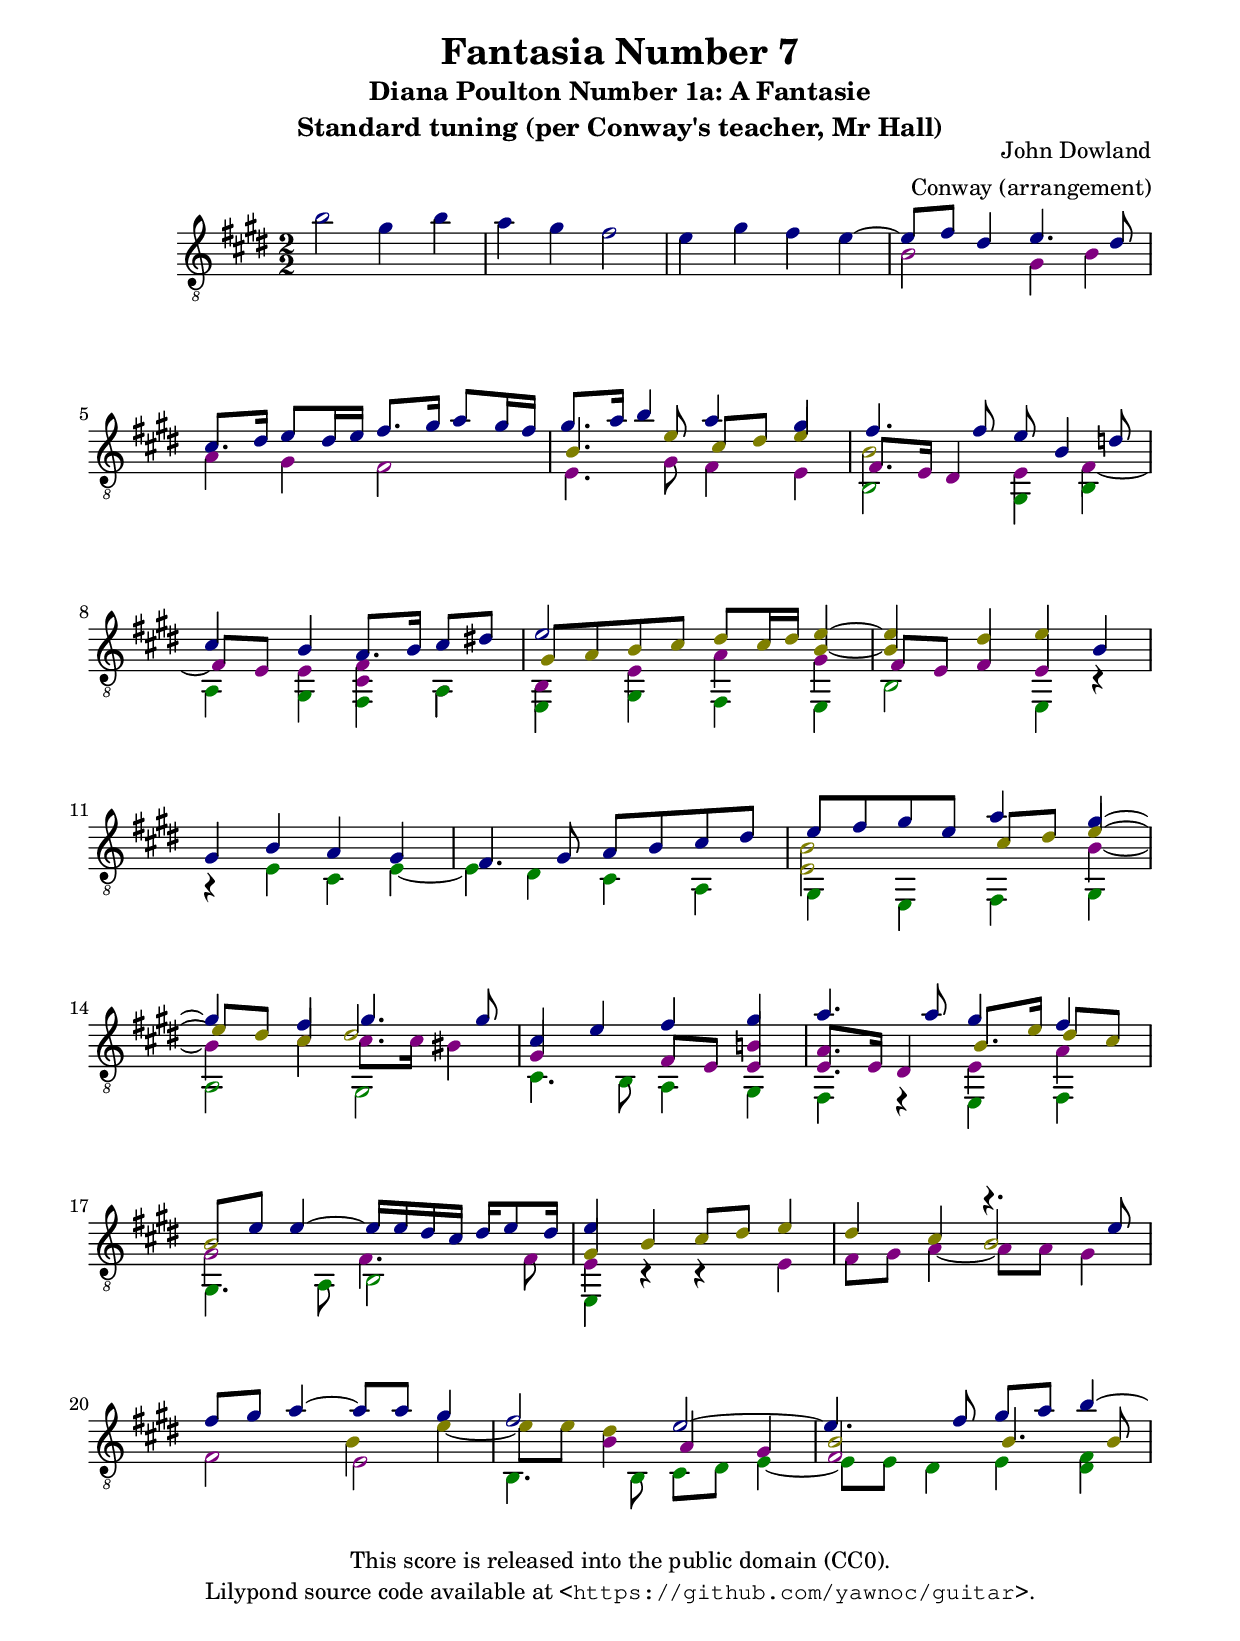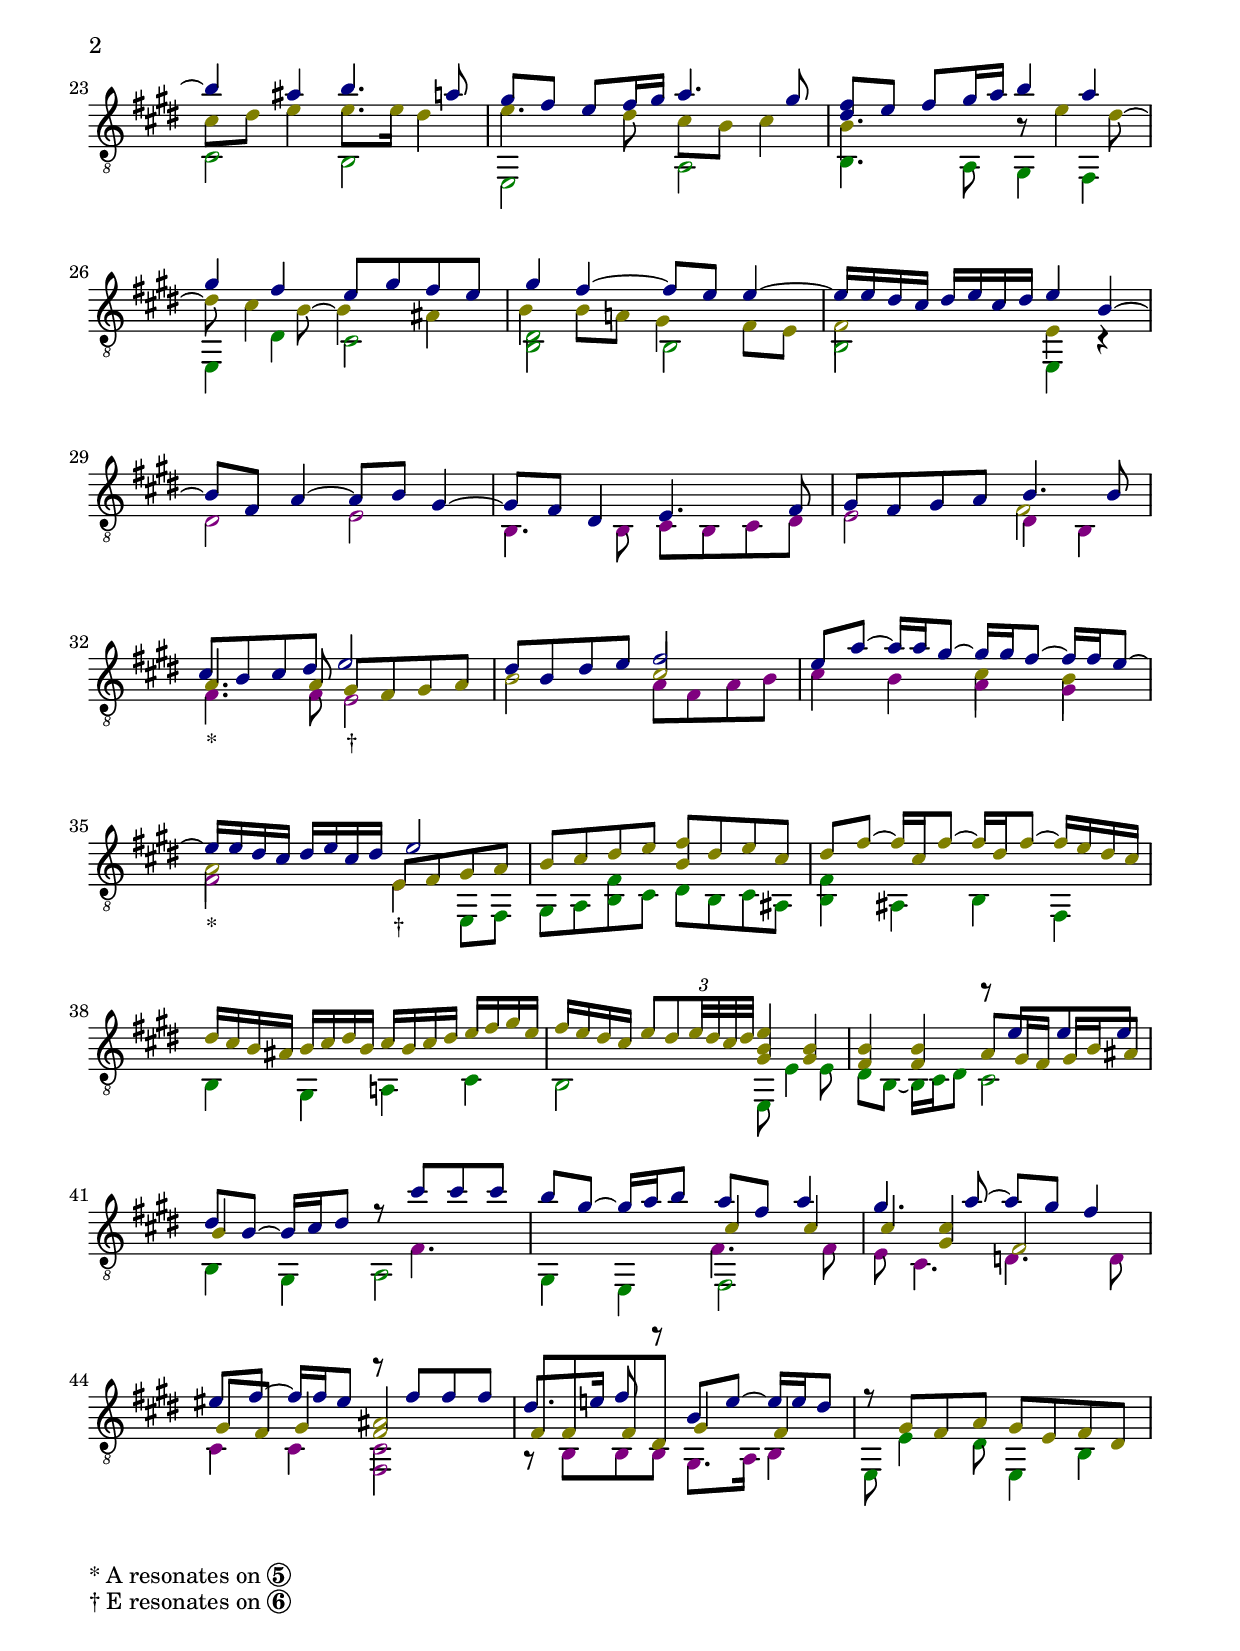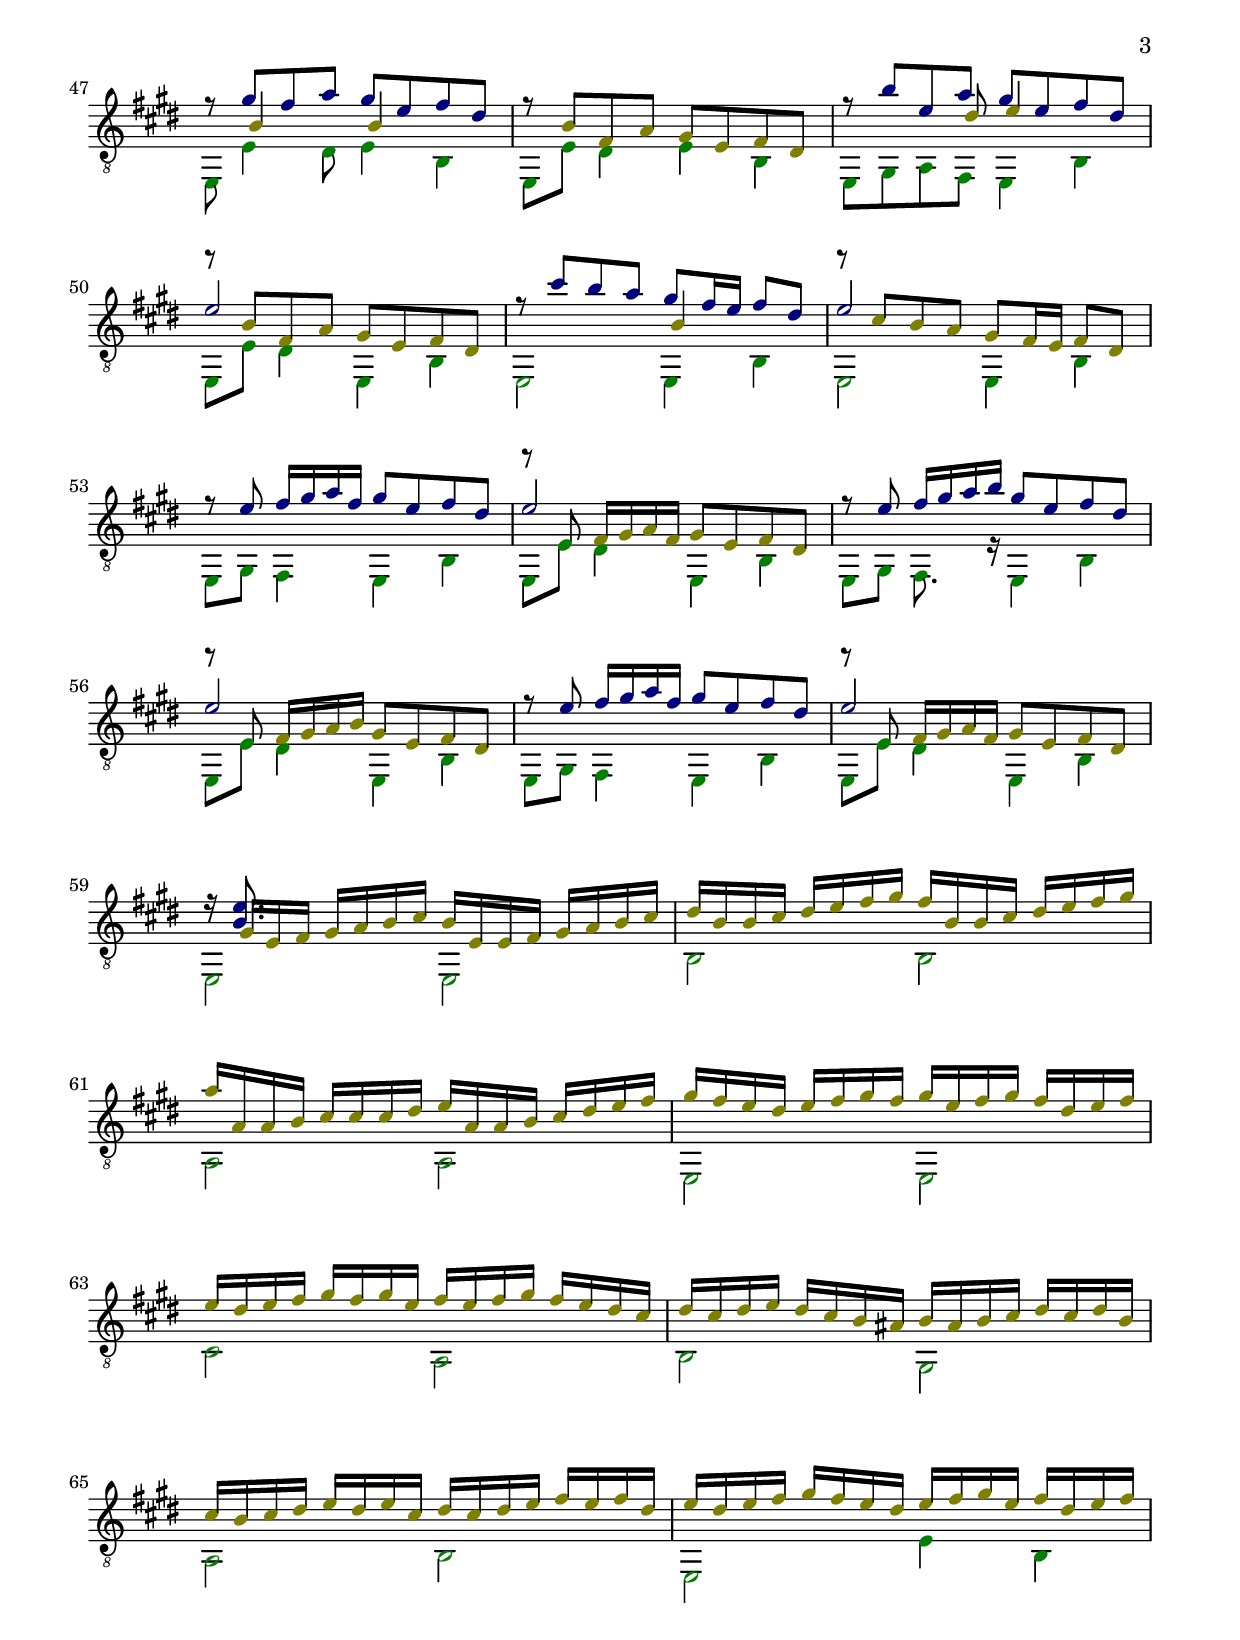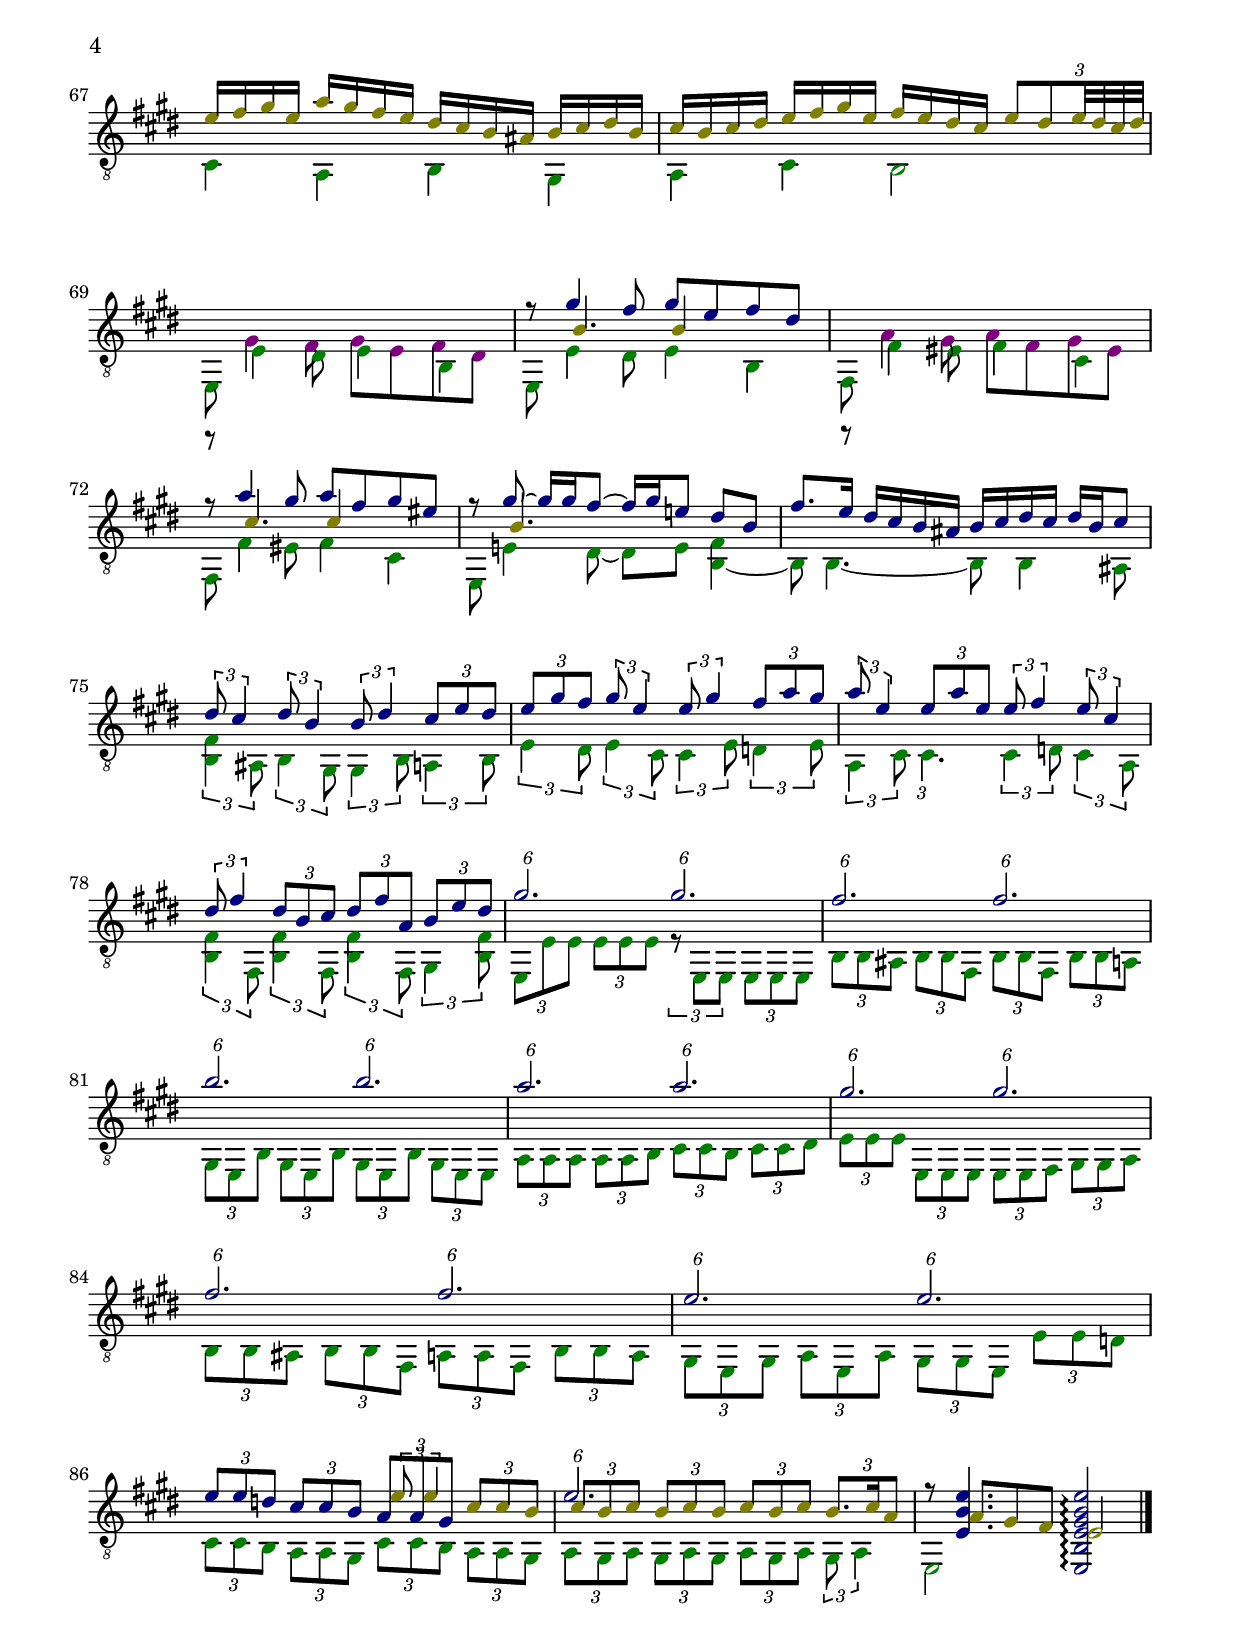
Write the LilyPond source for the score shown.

\version "2.18.2"


%%%%%%%%%%%%%%%%%%%%%%%%%%%%%%%%%%%%%%%%%%%%%%%%%%%%%%%%%%%%%%%%
% General
%%%%%%%%%%%%%%%%%%%%%%%%%%%%%%%%%%%%%%%%%%%%%%%%%%%%%%%%%%%%%%%%

\paper {
  top-margin = 1.5\cm
  left-margin = 1.5\cm
  right-margin = 1.5\cm
  bottom-margin = 1.5\cm
  ragged-last-bottom = ##f
  footnote-separator-markup = \markup { \vspace #1.5 }
}

globalSettings = {
  \accidentalStyle modern
  \compressFullBarRests
  \mergeDifferentlyHeadedOn
  \mergeDifferentlyDottedOn
  \numericTimeSignature
  \pointAndClickOff
  \override TextScript.extra-offset = #'(0 . 0.7)
  \override Score.FootnoteItem.annotation-line = ##f
}

origin-url = "https://github.com/yawnoc/guitar"

\header {
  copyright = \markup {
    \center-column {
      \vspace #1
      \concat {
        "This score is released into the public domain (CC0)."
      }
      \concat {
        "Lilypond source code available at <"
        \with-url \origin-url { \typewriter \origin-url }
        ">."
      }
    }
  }
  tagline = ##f
}

triplet = #(define-music-function
  (parser location music) (ly:music?)
  #{
    \tuplet 3/2 { $music }
  #}
)

tripletDuple = #(define-music-function
  (parser location music) (ly:music?)
  #{
    \tuplet 6/4 { $music }
  #}
)

overrideBeamedStemLengths = #(define-scheme-function
  (parser location lengths) (list?)
  #{
    \override Stem.details.beamed-lengths = $lengths
  #}
)
revertBeamedStemLengths = { \revert Stem.details.beamed-lengths }

overrideBeamVerticalPositions = #(define-scheme-function
  (parser location positions) (pair?)
  #{
    \override Beam.positions = $positions
  #}
)

%%%%%%%%%%%%%%%%%%%%%%%%%%%%%%%%%%%%%%%%%%%%%%%%%%%%%%%%%%%%%%%%
% Semantic bar lines
%%%%%%%%%%%%%%%%%%%%%%%%%%%%%%%%%%%%%%%%%%%%%%%%%%%%%%%%%%%%%%%%

barLineGoto = { \bar "||" }
barLineKeyChange = { \bar "||" }
barLineEnd = { \bar "|." }

%%%%%%%%%%%%%%%%%%%%%%%%%%%%%%%%%%%%%%%%%%%%%%%%%%%%%%%%%%%%%%%%
% Guitar notation
%%%%%%%%%%%%%%%%%%%%%%%%%%%%%%%%%%%%%%%%%%%%%%%%%%%%%%%%%%%%%%%%

stringNumbersAbove = { \set stringNumberOrientations = #'(up) }
stringNumbersBelow = { \set stringNumberOrientations = #'(down) }

fingeringAbove = { \set fingeringOrientations = #'(up) }
fingeringBelow = { \set fingeringOrientations = #'(down) }
fingeringAleft = { \set fingeringOrientations = #'(left) }
fingeringAright = { \set fingeringOrientations = #'(right) }

startGraceMusic = {
  <>(
  \override Fingering.font-size = -6
}
stopGraceMusic = {
  \revert Fingering.font-size
  <>)
}

overrideHorizontalShift = #(define-scheme-function
  (parser location distance) (number?)
  #{
    \override NoteColumn.force-hshift = $distance
  #}
)
revertHorizontalShift = { \revert NoteColumn.force-hshift }

barreSpan = #(define-music-function
  (parser location label offsetPair music)
  (string? (pair? (cons 0 0)) ly:music?)
  (let
    (
      (elements (extract-named-music music '(NoteEvent EventChord)))
    )
    (if
      (pair? elements)
      (let
        (
          (first-element (first elements))
          (last-element (last elements))
        )
        (set!
          (ly:music-property first-element 'articulations)
          (cons
            (make-music 'TextSpanEvent 'span-direction -1)
            (ly:music-property first-element 'articulations)
          )
        )
        (set!
          (ly:music-property last-element 'articulations)
          (cons
            (make-music 'TextSpanEvent 'span-direction 1)
            (ly:music-property last-element 'articulations)
          )
        )
      )
    )
  )
  #{
    \once \override TextSpanner.font-shape = #'upright
    \once \override TextSpanner.style = #'line
    \once \override TextSpanner.extra-offset = #offsetPair
    \once \override TextSpanner.bound-details = #`(
      (left
        (text . ,#{ \markup { \raise #-0.7 { #label \hspace #0.7 }} #})
        (Y . 0)
        (padding . -0.8)
        (attach-dir . -2)
      )
      (right
        (text . ,#{ \markup { \draw-line #'(0 . -1.3) } #}) ;; draw hook
        (Y . 0)
        (padding . -0.5)
        (attach-dir . 2)
      )
    )
    \once \override TextSpanner #'after-line-breaking = #(lambda (grob)
      (let*
        (
          (originalGrob (ly:grob-original grob))
          (splitGrobs (ly:spanner-broken-into originalGrob))
        )
        (if
          (and
            (>= (length splitGrobs) 2)
            (not (eq? (car (last-pair splitGrobs)) grob))
          )
          (begin
            (ly:grob-set-nested-property! grob
              '(bound-details right text)
              #{ \markup { \draw-line #'(0 . 0) } #} ;; suppress draw hook
            )
            (ly:grob-set-property! grob
              'extra-offset
              (cons
                (car offsetPair)
                (+ (cdr offsetPair) 0.7) ;; correction for suppressed hook
              )
            )
            (ly:grob-set-nested-property! grob
              '(bound-details right padding)
              #'-3 ;; increase spanner length
            )
          )
        )
      )
    )
    $music
  #}
)

barre = #(define-scheme-function
  (parser location label) (string?)
  #{
    \markup {
      \center-align {
        \hspace #0.7
        $label
      }
    }
  #}
)

nudgeNextBarre = #(define-scheme-function
  (parser location distance) (number?)
  #{
    \once \override TextScript.X-offset = $distance
  #}
)

position = #(define-scheme-function
  (parser location label) (string?)
  #{
    \markup {
      \center-align {
        \hspace #0.5
        $label
      }
    }
  #}
)

#(define-markup-command
  (markupString layout properties stringNumber) (markup?)
  (interpret-markup layout properties
    #{
      \markup \circle { \bold #stringNumber }
    #}
  )
)

#(define-markup-command
  (resonatesOn layout properties note stringNumber) (markup? markup?)
  (interpret-markup layout properties
    #{
      \markup { #note "resonates on" \markupString #stringNumber }
    #}
  )
)

%%%%%%%%%%%%%%%%%%%%%%%%%%%%%%%%%%%%%%%%%%%%%%%%%%%%%%%%%%%%%%%%
% Goto statements
%%%%%%%%%%%%%%%%%%%%%%%%%%%%%%%%%%%%%%%%%%%%%%%%%%%%%%%%%%%%%%%%

overrideGotoVisibility = {
  \once \override Score.RehearsalMark #'break-visibility = #'#(#t #t #f)
}

makeGotoMark = #(define-scheme-function
  (parser location label) (string?)
  #{
    \mark \markup { \small \italic $label }
  #}
)

simultaneousMarkSeparator = {
  \cadenzaOn
    s1073741824 % stupid, but works
  \cadenzaOff
}

coda = {
  \overrideGotoVisibility
  \mark \markup { \musicglyph #"scripts.coda" }
}

fine = {
  \overrideGotoVisibility
  \makeGotoMark Fine
}

dcAlCoda = {
  \overrideGotoVisibility
  \makeGotoMark "D.C. al Coda"
}

dcAlFine = {
  \overrideGotoVisibility
  \makeGotoMark "D.C. al Fine"
}

toCoda = {
  \overrideGotoVisibility
  \makeGotoMark "to Coda"
}



\header {
  title = "Fantasia Number 7"
  subtitle = \markup {
    \center-column {
      "Diana Poulton Number 1a: A Fantasie"
      "Standard tuning (per Conway's teacher, Mr Hall)"
    }
  }
  composer = "John Dowland"
  arranger = "Conway (arrangement)"
}


initialSignatures = {
  \clef "treble_8"
  \key e \major
  \time 2/2
  \set Timing.beamExceptions = #'()
  \set Timing.baseMoment = #(ly:make-moment 1/4)
  \set Timing.beatStructure = #'(1 1 1 1)
  \set Timing.beamExceptions = #'(
    (
      end
        .
      (
        ((1 . 8) . (4 4)) ;; quavers by fours
        ((1 . 12) . (3 3 3 3)) ;; anything shorter by beat
      )
    )
  )
}


highVoiceMusic = {
  
  \override NoteHead.color = #darkblue
  
  % Main theme high
  \barNumberCheck #1
  \relative c'' {
    \stemDown
    b2 gis4 b |
    a gis fis2 |
    e4 gis fis e~ |
    \stemUp
    e8 fis dis4 e4. dis8 |
    cis8. dis16 e8 dis16 e fis8. gis16 a8 gis16 fis |
    gis8. a16 b4 a gis |
    \once \overrideHorizontalShift #0.3 fis4. fis8 e8 b4 d8 |
    cis4 b a8. b16 cis8 dis |
    e2 s2 |
    s2 s4
  }
  
  % Main theme low
  \barNumberCheck #10
  \relative c' {
    b4 |
    gis b a gis |
    fis4. gis8 a b cis dis |
    e fis gis e a4 gis~ |
    gis
      \shiftOn
        \once \overrideHorizontalShift #0
        fis
      \shiftOff
      \once \overrideHorizontalShift #0.45 gis4. gis8 |
    cis,4 e fis gis |
    a4. a8 gis4 fis |
    \once \hide NoteHead b,8 e e4~ e16 e dis cis dis16 e8 dis16 |
    e4
  }
  
  % Tee-tee taa high
  \barNumberCheck #18
  \relative c'' {
    s4 s2 |
    s2 c4.\rest e,8 |
    fis8 gis a4~ a8 a gis4 |
    fis2 e2~ |
    \once \overrideHorizontalShift #-0.25 e4. fis8 gis8 a b4~ |
    b ais b4. a8 |
    gis8 fis e8 fis16 gis a4. gis8 |
    <fis dis>8 e fis8 gis16 a b4 a |
    gis fis e8 gis fis e |
    gis4 fis~ fis8 e e4~ |
    e16 e dis cis dis e cis dis e4
  }
  
  % Tee-tee taa low
  \barNumberCheck #28
  \relative c' {
    b4~ |
    b8 fis a4~ a8 b gis4~ |
    gis8 fis dis4 e4. fis8 |
    gis fis gis a b4. b8 |
    \shiftOn
    \overrideHorizontalShift #-0.45 cis b cis dis e2 |
    \revertHorizontalShift
    dis8 b dis e \once \overrideHorizontalShift #0 fis2 |
    \shiftOff
    e8 a~ a16 a gis8~ gis16 gis fis8~ fis16 fis e8~ |
    e16 e dis cis dis e cis dis \once \shiftOn e2 |
  }
  
  % Ascending scale
  \barNumberCheck #36
  {
    s1 * 3 |
    s2
  }
  
  % Tee-tee-tee
  \barNumberCheck #39
  \relative c' {
    s2 |
    s2 r8 e e e |
    dis b~ b16 cis dis8 r8 cis' cis cis |
    b8 gis~ gis16 a b8 a8 fis a4 |
    gis4. a8~ a gis fis4 |
    eis8 fis~ fis16 fis eis8 r8 fis fis fis |
    dis8. e16 fis8 r b,8 e~ e16 e dis8 |
  }
  
  % Majestic theme
  \barNumberCheck #46
  \relative c'' {
    s1 |
    r8 gis fis a gis e fis dis |
    s1 |
    r8 b' e, a gis e fis dis |
    e2 s2 |
    r8 cis' b a gis8 fis16 e fis8 dis |
    e2 s2 |
    r8 e fis16 gis a fis gis8 e fis dis |
    e2 s2 |
    r8 e fis16 gis a b gis8 e fis dis |
    e2 s2 |
    r8 e fis16 gis a fis gis8 e fis dis |
    e2 s2 |
  }
  
  % Scale runs
  \barNumberCheck #59
  \relative c' {
    r16 <e b>8. s4 s2 |
    s1 * 9 |
  }
  
  % Majestic interlude
  \barNumberCheck #69
  \relative c'' {
    s1 |
    r8 gis4 fis8 gis e fis dis |
    s1 |
    r8 a'4 gis8 a fis gis eis |
    r8 gis~ gis16 gis fis8~ fis16 gis e8 dis b |
    fis'8. e16 dis cis b ais
      b16 cis dis cis dis b cis8 |
  }
  
  % Triple runs
  \barNumberCheck #75
  \relative c' {
    \triplet { dis8 cis4 } \triplet { dis8 b4 }
      \triplet { b8 dis4 } \triplet { cis8 e dis } |
    \triplet { e8 gis fis } \triplet { gis8 e4 }
      \triplet { e8 gis4 } \triplet { fis8 a gis } |
    \triplet { a8 e4 } \triplet { e8 a e }
      \triplet { e8 fis4 } \triplet { e8 cis4 } |
    \triplet { dis8 fis4 } \triplet { dis8 b cis }
      \triplet { dis8 fis a, } \triplet { b e dis } |
    \tripletDuple { gis2. } \tripletDuple { gis } |
    \tripletDuple { fis } \tripletDuple { fis } |
    \tripletDuple { b } \tripletDuple { b } |
    \tripletDuple { a } \tripletDuple { a } |
    \tripletDuple { gis } \tripletDuple { gis } |
    \tripletDuple { fis } \tripletDuple { fis } |
    \tripletDuple { e } \tripletDuple { e } |
    \triplet { e8 e d } \triplet { cis cis b }
      \triplet { a a gis } s4 |
    \tripletDuple { e'2. } s2 |
  }
  
  % Finishing chords
  \barNumberCheck #88
  \relative c {
    r8 <e b' e>4.
      <e, b' e gis b e>2 \arpeggio
      \barLineEnd
  }
  
}


lowVoiceMusic = {
  
  \override NoteHead.color = #darkgreen
  
  % Main theme high
  \barNumberCheck #1
  \relative c {
    s1 * 6 |
    b2 gis4 b |
    a gis fis a |
    e gis fis e |
    b'2 e,4
  }
  
  % Main theme low
  \barNumberCheck #10
  \relative c {
    r4 |
    r4 e cis e~ |
    e dis cis a |
    gis e fis gis |
    a2 gis |
    cis4. b8 a4 gis |
    fis r e fis |
    gis4. a8 b2 |
    e,4
  }
  
  % Tee-tee taa high
  \barNumberCheck #18
  \relative c {
    s4 s4 s4 |
    s1 * 2 |
    b4. b8 cis8 dis e4~ |
    \once \overrideHorizontalShift #1 e8 e dis4 e4 <dis fis> |
    cis2 b |
    e, a |
    b4. a8 gis4 fis |
    e dis' cis2 |
    <b dis> b |
    b e,4
  }
  
  % Tee-tee taa low
  \barNumberCheck #28
  \relative c {
    r4 |
    s1 * 6 |
    s2
  }
  
  % Ascending scale
  \barNumberCheck #35
  \relative c, {
    s4 e8 fis |
    gis a <b fis'> cis dis b cis ais |
    <b fis'>4 ais b fis |
    b gis a cis |
    b2
  }
  
  % Tee-tee-tee
  \barNumberCheck #39
  \relative c, {
    e8 e'4 e8 |
    dis8 b~ b16 cis dis8 cis2 |
    b4 gis a2 |
    gis4 e fis2 |
    s1 * 3 |
  }
  
  % Majestic theme
  \barNumberCheck #46
  \relative c, {
    e8 e'4 dis8 e,4 b' |
    e,8 e'4 dis8 e4 b |
    e,8 e' dis4 e b |
    e,8 gis a fis e4 b' |
    e,8 e' dis4 e, b' |
    e,2 e4 b' |
    e,2 e4 b' |
    e,8 gis fis4 e b' |
    e,8 e' dis4 e, b' |
    e,8[ gis] fis8. r16 e4 b' |
    e,8 e' dis4 e, b' |
    e,8 gis fis4 e b' |
    e,8 e' dis4 e, b' |
  }
  
  % Scale runs
  \barNumberCheck #59
  \relative c, {
    e2 e |
    b' b |
    a a |
    e e |
    cis' a |
    b gis |
    a b |
    e, e'4 b |
    cis a b gis |
    a cis b2 |
  }
  
  % Majestic interlude
  \barNumberCheck #69
  \relative c, {
    e8 e'4 dis8 e4 b |
    e,8 e'4 dis8 e4 b |
    fis8 fis'4 eis8 fis4 cis |
    fis,8 fis'4 eis8 fis4 cis |
    e,8 e'4 dis8~ dis e <b~ fis'>4 |
    b8 b4.~ b8 b4 ais8 |
  }
  
  % Triple runs
  \barNumberCheck #75
  \relative c {
    \triplet { <b fis'>4 ais8 } \triplet { b4 gis8 }
      \triplet { gis4 b8 } \triplet { a4 b8 } |
    \triplet { e4 dis8 } \triplet { e4 cis8 }
      \triplet { cis4 e8 } \triplet { d4 e8 } |
    \triplet { a,4 cis8 } \triplet { cis4. }
      \triplet { cis4 d8 } \triplet { cis4 a8 } |
    \triplet { <b fis'>4 fis8 } \triplet { <b fis'>4 fis8 }
      \triplet { <b fis'>4 fis8 } \triplet { gis4 <b fis'>8 } |
    \triplet { e,8 e' e } \triplet { e e e }
      \triplet { r e, e } \triplet { e e e } |
    \triplet { b' b ais } \triplet { b b fis }
      \triplet { b b fis } \triplet { b b a } |
    \triplet { gis e b' } \triplet { gis e b' }
      \triplet { gis e b' } \triplet { gis e e } |
    \triplet { a a a } \triplet { a a b }
      \triplet { cis cis b } \triplet { cis cis dis } |
    \triplet { e e e } \triplet { e, e e }
      \triplet { e e fis } \triplet { gis gis a } |
    \triplet { b b ais } \triplet { b b fis }
      \triplet { a a fis } \triplet { b b a } |
    \triplet { gis e gis } \triplet { a e a }
      \triplet { gis gis e } \triplet { e' e d } |
    \triplet { cis cis b } \triplet { a a gis }
      \triplet { cis cis b } \triplet { a a gis } |
    \triplet { a gis a } \triplet { gis a gis }
      \triplet { a gis a } \triplet { gis8 a4 } |
  }
  
  % Finishing chords
  \barNumberCheck #88
  \relative c, {
    e2 s2 |
  }
  
}


upperMiddleVoiceMusic = {
  
  \override NoteHead.color = #darkyellow
  
  % Main theme high
  \barNumberCheck #1
  \relative c' {
    s1 * 5 |
    \once \overrideHorizontalShift #0.4 b4. e8
      cis8 dis
      \once \overrideHorizontalShift #0 e4 |
    \stemDown
    \once \overrideHorizontalShift #0 b2 s2 |
    \stemUp
    s1 |
    gis8 a b cis dis8 cis16 \shiftOff dis <e~ b_~>4 |
    <e b> dis e
    \shiftOn
  }
  
  % Main theme low
  \barNumberCheck #10
  \relative c' {
    s4 |
    s1 * 2 |
    \stemDown
    <b e,>2
    \stemUp
      cis8 dis \once \overrideHorizontalShift #0 e4~ |
    e8 dis
      \shiftOff cis4 \shiftOn
      \once \overrideHorizontalShift #-0.75 dis2 |
    s1 |
    s2 \stemUp b8. e16 dis8 cis |
      \once \overrideHorizontalShift #-0.07
      \once \hide Stem
        b2
      s2 |
    \once \overrideHorizontalShift #0 gis4
  }
  
  % Tee-tee taa high
  \barNumberCheck #18
  \relative c' {
    b4 cis8 dis e4 |
    dis4 cis b2 |
    \stemDown
    s2 b4 e_~ |
    \once \overrideHorizontalShift #0.9 e8 e
      \once \overrideHorizontalShift #0 dis4 s2 |
    \once \overrideHorizontalShift #0
    \once \hide Stem
      b2
    \stemUp
      b4. b8 |
    \stemDown
    \overrideHorizontalShift #0
    cis8 dis e4 e8. e16 dis4 |
    e4. dis8 cis8 b cis4 |
    b4. s8 b8\rest e4 dis8~ |
    dis8 cis4 b8~
    \revertHorizontalShift
      b4 ais |
    b4 b8 a gis4 fis8 e |
    \overrideHorizontalShift #0
    fis2 e4
    \revertHorizontalShift
    \stemUp
  }
  
  % Tee-tee taa low
  \barNumberCheck #28
  \relative c {
    s4 |
    s1 * 2 |
    s2 \stemDown fis2 \stemUp |
    \footnote "*" #'(0 . -4) \markup { "*" \resonatesOn A 5 }
    \shiftOff
    a4. a8 gis fis gis a |
    \stemDown b2 \stemUp cis |
    \shiftOn
    s2
      \stemDown
      \overrideHorizontalShift #0
      cis4 b |
    \footnote "*" #'(0 . -4) \markup { }
    a2
      \stemUp
      \revertHorizontalShift
  }
  
  % Ascending scale
  \barNumberCheck #35
  \relative c {
    \shiftOff
    e8 fis gis a |
    b cis dis e <fis b,> dis e cis |
    dis fis~ fis16 cis fis8~ fis16 dis fis8~ fis16 e dis cis |
    dis cis b ais b cis dis b cis b cis dis e fis gis e |
    fis e dis cis \triplet { e8 dis e32 dis cis dis } <e b gis>4
    \shiftOn
  }
  
  % Tee-tee-tee
  \barNumberCheck #39
  \relative c' {
    <b gis>4 |
    <b fis> <b fis> a8 gis16 fis gis16 b ais8 |
    b4 s4 s2 |
    s2 cis4 cis |
    cis <cis gis> fis,2 |
    gis8 fis gis4 <ais fis>2 |
    fis8 fis fis dis gis4 fis |
  }
  
  % Majestic theme
  \barNumberCheck #46
  \relative c' {
    r8 gis fis a gis e fis dis |
    s8 b'4 s8 b4 s4 |
    r8 b8 fis a gis e fis dis |
    s4. dis'8 e4 s4 |
    r8 b8 fis a gis e fis dis |
    s2 b'4 s4 |
    r8 cis b a gis8 fis16 e fis8 dis |
    s1 |
    r8 e fis16 gis a fis gis8 e fis dis |
    s1 |
    r8 e fis16 gis a b gis8 e fis dis |
    s1 |
    r8 e fis16 gis a fis gis8 e fis dis |
  }
  
  % Scale runs
  \barNumberCheck #59
  \relative c' {
    s16 gis e fis gis a b cis
      b e, e fis gis a b cis |
    dis b b cis dis e fis gis
      fis b, b cis dis e fis gis |
    a a, a b cis cis cis dis
      e a, a b cis dis e fis |
    gis fis e dis e fis gis fis
      gis e fis gis fis dis e fis |
    e dis e fis gis fis gis e
      fis e fis gis fis e dis cis |
    dis cis dis e dis cis b ais
      b ais b cis dis cis dis b |
    cis b cis dis e dis e cis
      dis cis dis e fis e fis dis |
    e dis e fis gis fis e dis
      e fis gis e
      fis dis e fis |
    e fis gis e
      a gis fis e
      dis cis b ais
      b cis dis b |
    cis b cis dis
      e fis gis e
      fis e dis cis
      \triplet { e8 dis e32 dis cis dis } |
  }
  
  % Majestic interlude
  \barNumberCheck #69
  \relative c' {
    s1 |
    s8 b4. b4 s4 |
    s1 |
    s8 cis4. cis4 s4 |
    s8 b4. s2 |
    s1 |
  }
  
  % Triple runs
  \barNumberCheck #75
  \relative c' {
    s1 * 11 |
    s2 \triplet { e8 e4 } \triplet { cis8 cis b } |
    \triplet { cis b cis } \triplet { b cis b }
      \triplet { cis b cis } \triplet { b8. cis16 a8 } |
  }
  
  % Finishing chords
  \barNumberCheck #88
  \relative c' {
    s8 a gis fis e2 |
  }
  
}


lowerMiddleVoiceMusic = {
  
  \override NoteHead.color = #darkmagenta
  
  % Main theme high
  \barNumberCheck #1
  \relative c' {
    s1 * 3 |
    \shiftOff
    b2 gis4 b |
    a gis fis2 |
    \once \overrideHorizontalShift #0.3 e4. gis8 fis4 e |
    \shiftOn
    \stemUp
    \overrideBeamedStemLengths #'(3)
    fis8. e16 dis4 \stemDown
    \revertBeamedStemLengths
      \overrideHorizontalShift #0 e4 fis~ |
      \revertHorizontalShift
    \stemUp
    fis8 e \stemDown
      \overrideHorizontalShift #0 e4 <cis fis>4 a |
    b e a gis |
      \revertHorizontalShift
    \stemUp
    fis8 e
      \overrideHorizontalShift #0 fis4 e
      \revertHorizontalShift
    \stemDown
  }
  
  % Main theme low
  \barNumberCheck #10
  \relative c {
    s4 |
    s1 * 2 |
    s2 s4 \overrideHorizontalShift #0 b'4~ |
    b \revertHorizontalShift
      \shiftOff cis \shiftOn
      \overrideBeamedStemLengths #'(3)
      \once \overrideHorizontalShift #0.3
        cis8. cis16
      \revertBeamedStemLengths
      bis4 |
    \stemUp
    \once \overrideHorizontalShift #0 gis4 s4
      \once \overrideHorizontalShift #0 fis8 e
      \once \overrideHorizontalShift #0 <e b'>4 |
    \once \overrideHorizontalShift #0 <e a>8. e16 dis4
      \stemDown
      \overrideHorizontalShift #0 e4 a |
      \revertHorizontalShift
    \once \overrideHorizontalShift #-0.07 gis2 fis4. fis8 |
    \once \overrideHorizontalShift #0 e4
  }
  
  % Tee-tee taa high
  \barNumberCheck #18
  \relative c {
    \shiftOff
    r4 r e |
    fis8 gis a4~ a8 a gis4 |
    fis2 e |
    \shiftOn
    \stemUp
    s4
      \once \overrideHorizontalShift #0
      \once \hide Stem
        b'
      a gis |
    \once \overrideHorizontalShift #0 fis2 s2 |
    \stemDown
    s1 * 5 |
    s2 s4
  }
  
  % Tee-tee taa low
  \barNumberCheck #28
  \relative c {
    s4 |
    \shiftOff
    dis2 e |
    b4. b8 cis b cis dis |
    e2 dis4 b |
    fis'4. fis8
      \footnote "†" #'(0 . -2.5) \markup { "†" \resonatesOn E 6 }
      e2 |
    s2 a8 fis a b |
    cis4 b a gis |
    fis2
      \footnote "†" #'(0 . -2.5) \markup { }
      e4
    \shiftOn
  }
  
  % Ascending scale
  \barNumberCheck #35
  {
    s4 |
    s1 * 3 |
    s2
  }
  
  % Tee-tee-tee
  \barNumberCheck #39
  \relative c {
    s2 |
    s1 |
    s2 s8 fis4. |
    s2 fis4. fis8 |
    e8 cis4. d4. d8 |
    cis4 cis <cis fis,>2 |
    r8 b b b gis8. a16 b4 |
  }
  
  % Majestic theme
  \barNumberCheck #46
  {
    s1 * 13 |
  }
  
  % Scale runs
  \barNumberCheck #59
  {
    s1 * 10 |
  }
  
  % Majestic interlude
  \barNumberCheck #69
  \relative c' {
    r8 gis4 fis8 gis e fis dis |
    s1 |
    r8 a'4 gis8 a fis gis eis |
    s1 * 3 |
  }
  
}


allMusic = {
  \new Staff \with {
    midiInstrument = #"acoustic guitar (nylon)"
  }
  \globalSettings
  \initialSignatures
  <<
    << \highVoiceMusic >>
      \\
    << \lowVoiceMusic >>
      \\
    << \upperMiddleVoiceMusic >>
      \\
    << \lowerMiddleVoiceMusic >>
  >>
}


\score {
  \allMusic
}

\score {
  \allMusic
  \midi { }
}
